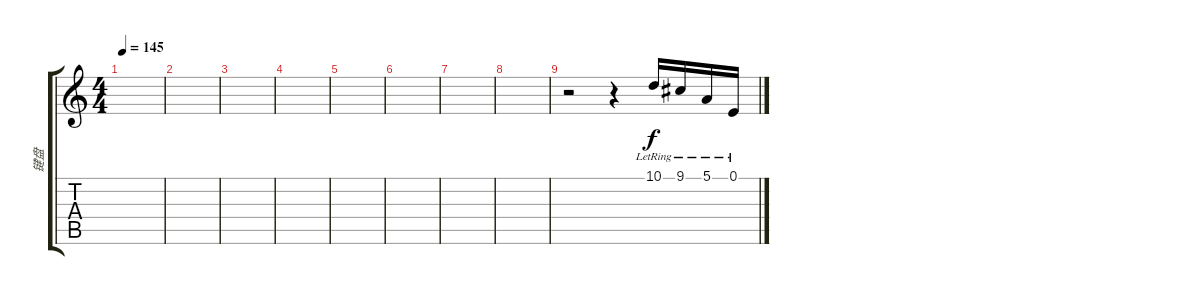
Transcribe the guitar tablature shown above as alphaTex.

\track ("键盘" "键盘") {instrument musicbox}
\staff {score tabs}
\tuning (E4 B3 G3 D3 A2 E2) {hide}
\ts (4 4)
\tempo 145
\clef g2
\ks c
|
|
|
|
|
|
|
|
r.2 r.4 10.1{lr}.16 9.1{lr}.16 5.1{lr}.16 0.1{lr}.16
